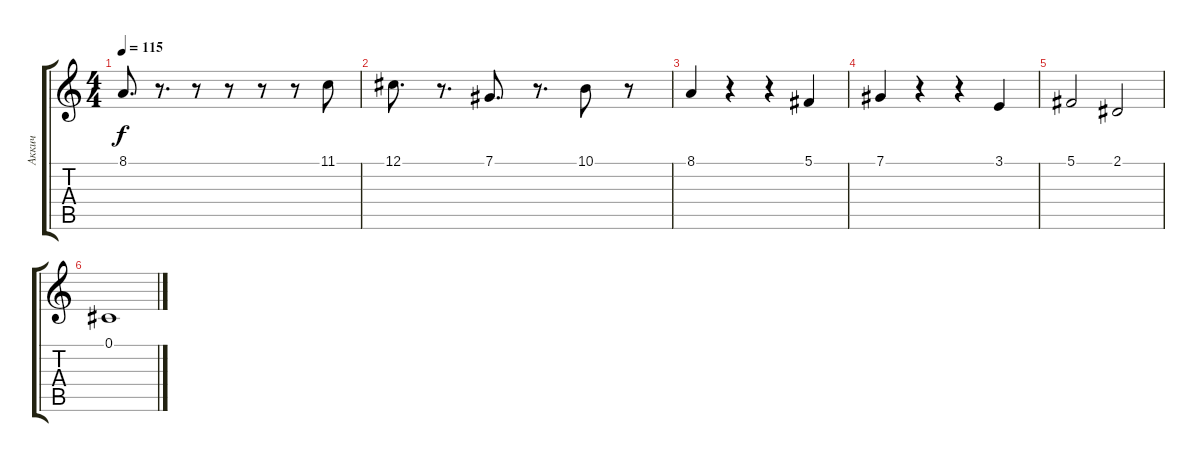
\track ("Аккич" "Аккич") {instrument accordion}
\staff {score tabs}
\tuning (Db4 Ab3 E3 B2 Gb2 B1) {hide}
\ts (4 4)
\tempo 115
\clef g2
\ks c
8.1.8{d dy f} r.8{d} r.8 r.8 r.8 r.8 11.1.8 |
12.1.8{d} r.8{d} 7.1.8{d} r.8{d} 10.1.8 r.8 |
8.1.4 r.4 r.4 5.1.4 |
7.1.4 r.4 r.4 3.1.4 |
5.1.2 2.1.2 |
0.1.1
